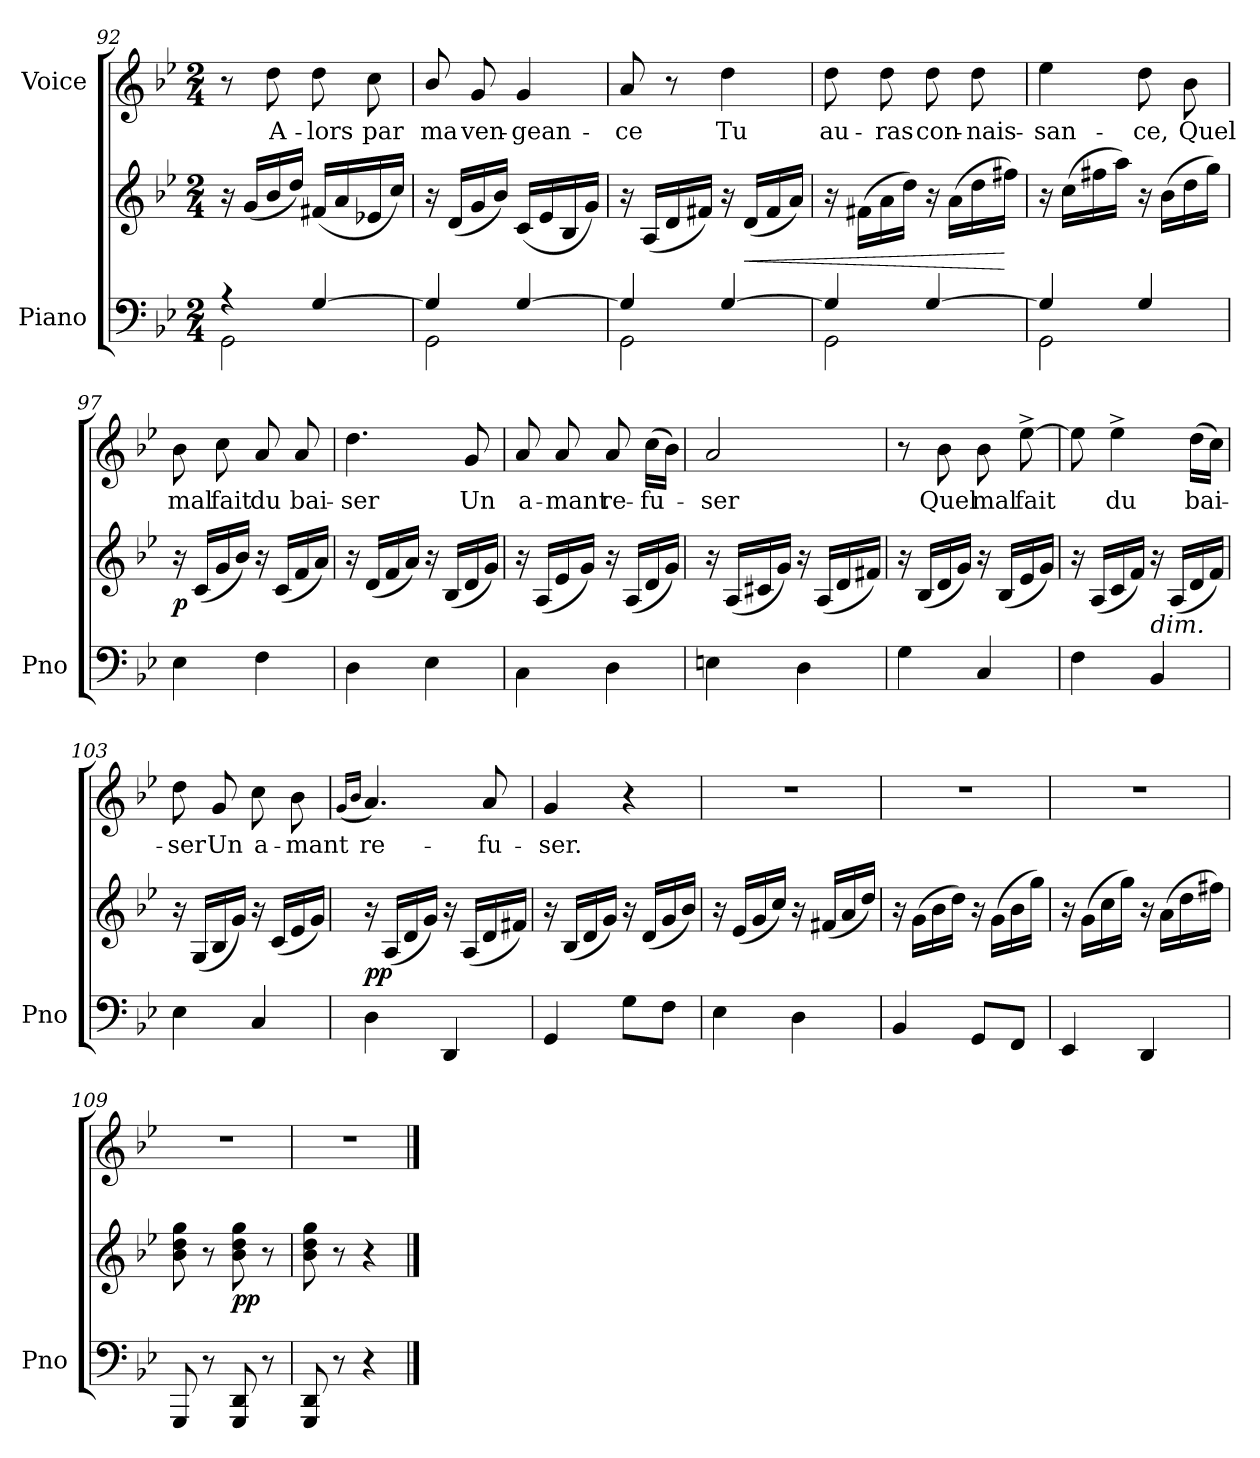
**kern	**kern	**dynam	**kern	**text
*part2	*part2	*part2	*part1	*part1
*staff3	*staff2	*staff2/3	*staff1	*staff1
*I"Piano	*	*	*I"Voice	*
*I'Pno	*	*	*	*
*clefF4	*clefG2	*	*clefG2	*
*k[b-e-]	*k[b-e-]	*	*k[b-e-]	*
*M2/4	*M2/4	*	*M2/4	*
=92	=92	=92	=92	=92
*^	*	*	*	*
4r	2GG\	16r	.	8r	.
.	.	(16g/LL	.	.	.
.	.	16b-/	.	8dd\	A-
.	.	16dd/JJ)	.	.	.
[4G/	.	(16f#X/LL	.	8dd\	-lors
.	.	16a/	.	.	.
.	.	16e-X/	.	8cc\	par
.	.	16cc/JJ)	.	.	.
=93	=93	=93	=93	=93	=93
4G/]	2GG\	16r	.	8b-/	ma
.	.	(16d/LL	.	.	.
.	.	16g/	.	8g/	ven-
.	.	16b-/JJ)	.	.	.
[4G/	.	(16c/LL	.	4g/	-gean-
.	.	16e-/	.	.	.
.	.	16B-/	.	.	.
.	.	16g/JJ)	.	.	.
=94	=94	=94	=94	=94	=94
4G/]	2GG\	16r	.	8a/	-ce
.	.	(16A/LL	.	.	.
.	.	16d/	.	8r	.
.	.	16f#X/JJ)	.	.	.
[4G/	.	16r	.	4dd\	Tu
!	!	!	!LO:HP:b	!	!
.	.	(16d/LL	<	.	.
.	.	16f#/	.	.	.
.	.	16a/JJ)	.	.	.
=95	=95	=95	=95	=95	=95
4G/]	2GG\	16r	.	8dd\	au-
.	.	(16f#X\LL	.	.	.
.	.	16a\	.	8dd\	-ras
.	.	16dd\JJ)	.	.	.
[4G/	.	16r	.	8dd\	con-
.	.	(16a\LL	.	.	.
.	.	16dd\	.	8dd\	-nais-
.	.	16ff#X\JJ)	[	.	.
=96	=96	=96	=96	=96	=96
4G/]	2GG\	16r	.	4ee-\	-san-
.	.	(16cc\LL	.	.	.
.	.	16ff#X\	.	.	.
.	.	16aa\JJ)	.	.	.
4G/	.	16r	.	8dd\	-ce,
.	.	(16b-\LL	.	.	.
.	.	16dd\	.	8b-\	Quel
.	.	16gg\JJ)	.	.	.
*v	*v	*	*	*	*
=97	=97	=97	=97	=97
!	!	!LO:DY:b	!	!
4E-\	16r	p	8b-\	mal
.	(16c/LL	.	.	.
.	16g/	.	8cc\	fait
.	16b-/JJ)	.	.	.
4F\	16r	.	8a/	du
.	(16c/LL	.	.	.
.	16f/	.	8a/	bai-
.	16a/JJ)	.	.	.
=98	=98	=98	=98	=98
4D\	16r	.	4.dd\	-ser
.	(16d/LL	.	.	.
.	16f/	.	.	.
.	16a/JJ)	.	.	.
4E-\	16r	.	.	.
.	(16B-/LL	.	.	.
.	16d/	.	8g/	Un
.	16g/JJ)	.	.	.
=99	=99	=99	=99	=99
4C\	16r	.	8a/	a-
.	(16A/LL	.	.	.
.	16e-/	.	8a/	-mant
.	16g/JJ)	.	.	.
4D\	16r	.	8a/	re-
.	(16A/LL	.	.	.
.	16d/	.	(16cc\LL	-fu-
.	16g/JJ)	.	16b-\JJ)	.
=100	=100	=100	=100	=100
4En\	16r	.	2a/	-ser
.	(16A/LL	.	.	.
.	16c#X/	.	.	.
.	16g/JJ)	.	.	.
4D\	16r	.	.	.
.	(16A/LL	.	.	.
.	16d/	.	.	.
.	16f#X/JJ)	.	.	.
=101	=101	=101	=101	=101
4G\	16r	.	8r	.
.	(16B-/LL	.	.	.
.	16d/	.	8b-\	Quel
.	16g/JJ)	.	.	.
4C/	16r	.	8b-\	mal
.	(16B-/LL	.	.	.
.	16e-/	.	[8ee-^\	fait
.	16g/JJ)	.	.	.
=102	=102	=102	=102	=102
4F\	16r	.	8ee-\]	.
.	(16A/LL	.	.	.
.	16c/	.	4ee-^\	du
.	16f/JJ)	.	.	.
!	!LO:TX:b:i:t=dim.	!	!	!
4BB-/	16r	.	.	.
.	(16A/LL	.	.	.
.	16d/	.	(16dd\LL	bai-
.	16f/JJ)	.	16cc\JJ)	.
=103	=103	=103	=103	=103
4E-\	16r	.	8dd\	-ser
.	(16G/LL	.	.	.
.	16B-/	.	8g/	Un
.	16g/JJ)	.	.	.
4C/	16r	.	8cc\	a-
.	(16c/LL	.	.	.
.	16e-/	.	8b-\	-mant
.	16g/JJ)	.	.	.
=104	=104	=104	=104	=104
.	.	.	(16qg/LL	.
.	.	.	16qb-/JJ	.
!	!	!LO:DY:b	!	!
4D\	16r	pp	4.a/)	re-
.	(16A/LL	.	.	.
.	16d/	.	.	.
.	16g/JJ)	.	.	.
4DD/	16r	.	.	.
.	(16A/LL	.	.	.
.	16d/	.	8a/	-fu-
.	16f#X/JJ)	.	.	.
=105	=105	=105	=105	=105
4GG/	16r	.	4g/	-ser.
.	(16B-/LL	.	.	.
.	16d/	.	.	.
.	16g/JJ)	.	.	.
8G\L	16r	.	4r	.
.	(16d/LL	.	.	.
8F\J	16g/	.	.	.
.	16b-/JJ)	.	.	.
=106	=106	=106	=106	=106
4E-\	16r	.	2r	.
.	(16e-/LL	.	.	.
.	16g/	.	.	.
.	16cc/JJ)	.	.	.
4D\	16r	.	.	.
.	(16f#X/LL	.	.	.
.	16a/	.	.	.
.	16dd/JJ)	.	.	.
=107	=107	=107	=107	=107
4BB-/	16r	.	2r	.
.	(16g\LL	.	.	.
.	16b-\	.	.	.
.	16dd\JJ)	.	.	.
8GG/L	16r	.	.	.
.	(16g\LL	.	.	.
8FF/J	16b-\	.	.	.
.	16gg\JJ)	.	.	.
=108	=108	=108	=108	=108
4EE-/	16r	.	2r	.
.	(16g\LL	.	.	.
.	16cc\	.	.	.
.	16gg\JJ)	.	.	.
4DD/	16r	.	.	.
.	(16a\LL	.	.	.
.	16dd\	.	.	.
.	16ff#X\JJ)	.	.	.
=109	=109	=109	=109	=109
8GGG/	8b-\ 8dd\ 8gg\	.	2r	.
8r	8r	.	.	.
!	!	!LO:DY:b	!	!
8GGG/ 8DD/	8b-\ 8dd\ 8gg\	pp	.	.
8r	8r	.	.	.
=110	=110	=110	=110	=110
8GGG/ 8DD/	8b-\ 8dd\ 8gg\	.	2r	.
8r	8r	.	.	.
4r	4r	.	.	.
==	==	==	==	==
*-	*-	*-	*-	*-
